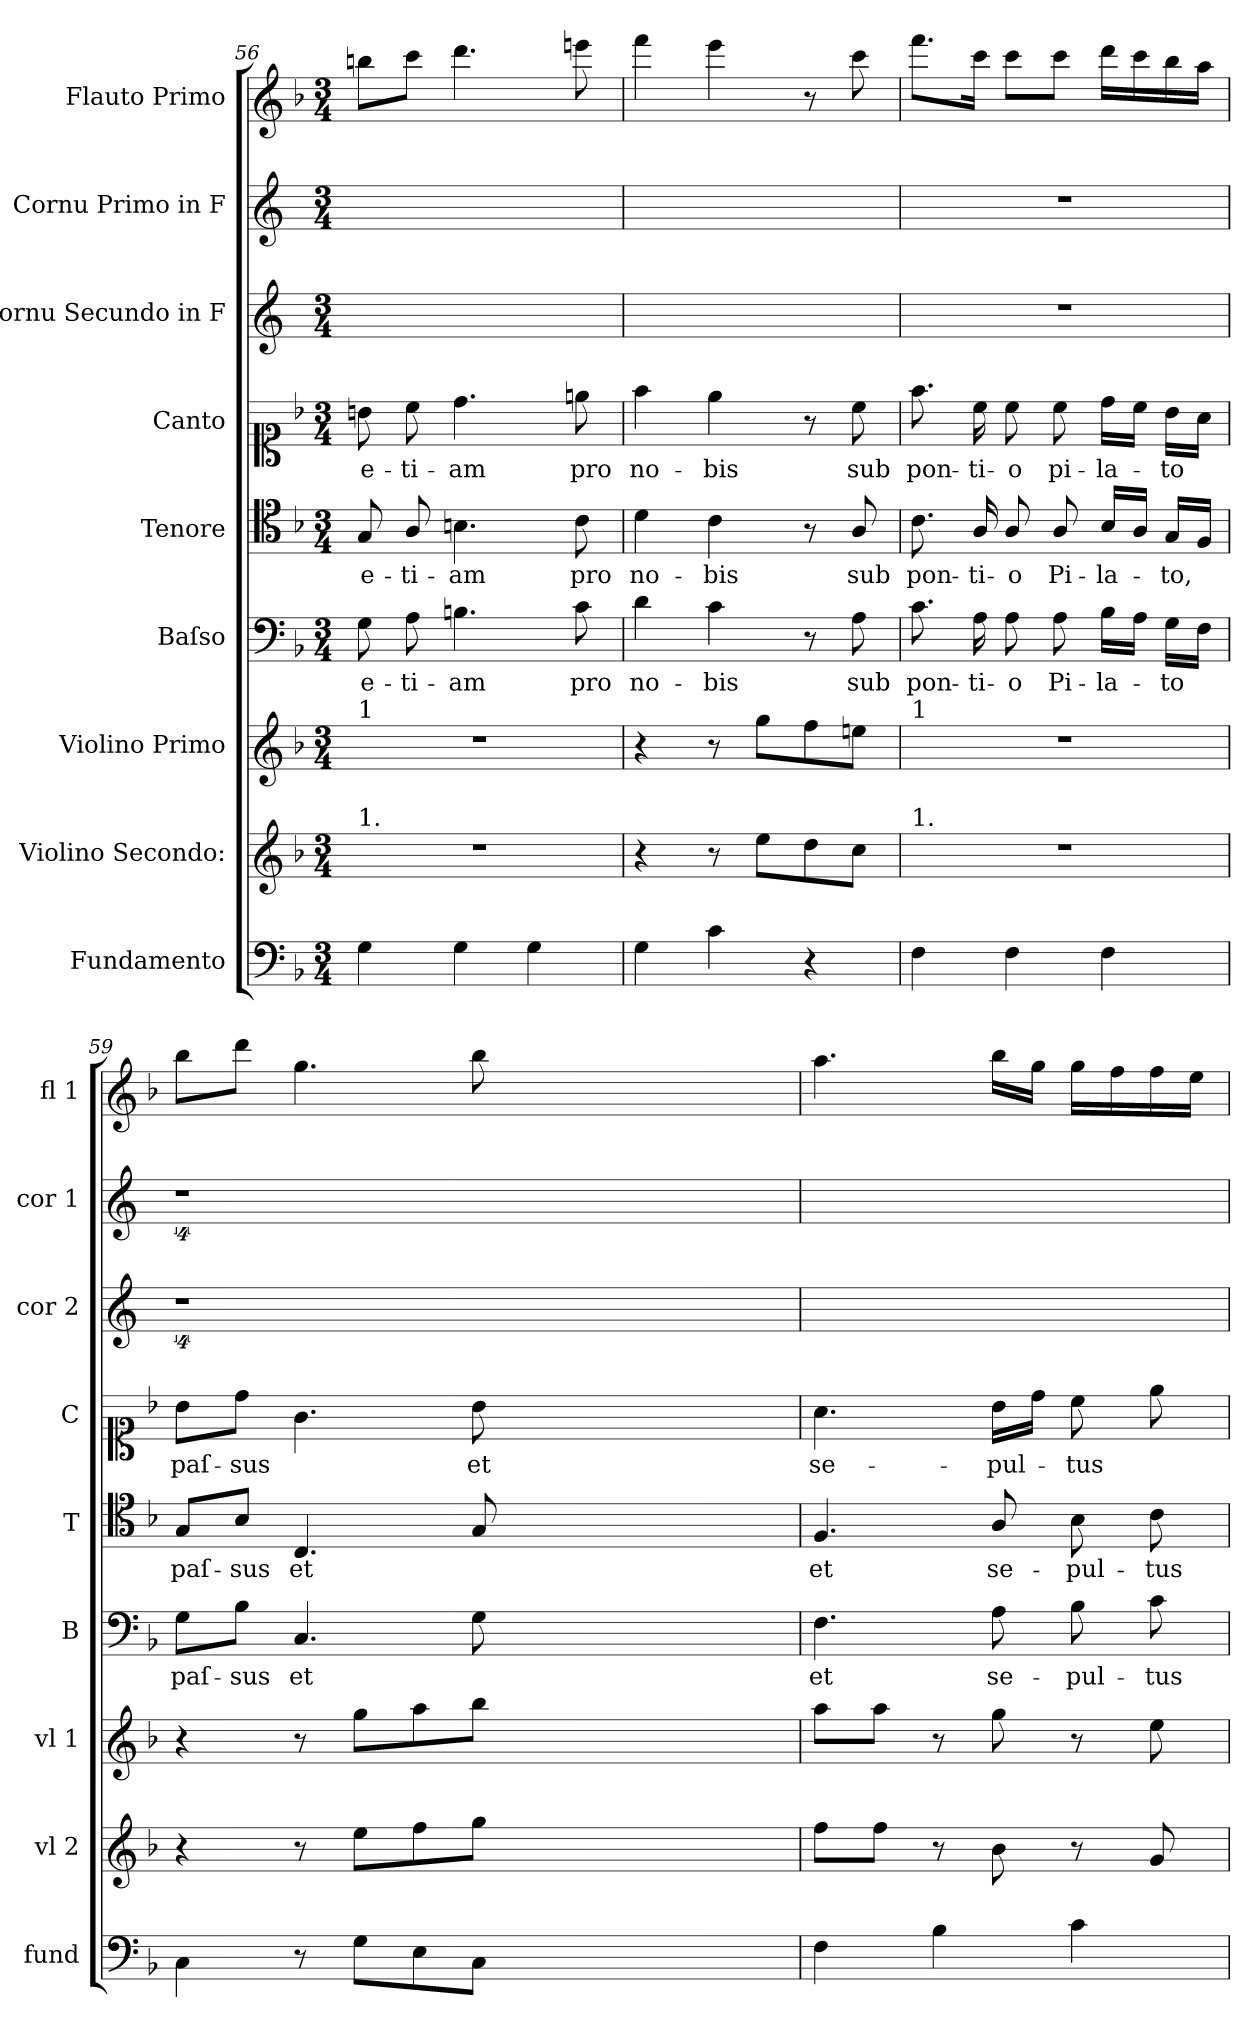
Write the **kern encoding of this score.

**kern	**kern	**kern	**kern	**text	**kern	**text	**kern	**text	**kern	**kern	**kern
*part9	*part8	*part7	*part6	*part6	*part5	*part5	*part4	*part4	*part3	*part2	*part1
*staff9	*staff8	*staff7	*staff6	*staff6	*staff5	*staff5	*staff4	*staff4	*staff3	*staff2	*staff1
*I"Fundamento	*I"Violino Secondo:	*I"Violino Primo	*I"Baſso	*	*I"Tenore	*	*I"Canto	*	*I"Cornu Secundo in F	*I"Cornu Primo in F	*I"Flauto Primo
*I'fund	*I'vl 2	*I'vl 1	*I'B	*	*I'T	*	*I'C	*	*I'cor 2	*I'cor 1	*I'fl 1
*clefF4	*clefG2	*clefG2	*clefF4	*	*clefC4	*	*clefC1	*	*clefG2	*clefG2	*clefG2
*	*	*	*	*	*	*	*	*	*ITrd4c7	*ITrd4c7	*
*k[b-]	*k[b-]	*k[b-]	*k[b-]	*	*k[b-]	*	*k[b-]	*	*k[b-]	*k[b-]	*k[b-]
*F:	*F:	*F:	*F:	*	*F:	*	*F:	*	*F:	*F:	*F:
*M3/4	*M3/4	*M3/4	*M3/4	*	*M3/4	*	*M3/4	*	*M3/4	*M3/4	*M3/4
=56	=56	=56	=56	=56	=56	=56	=56	=56	=56	=56	=56
!	!	!LO:TX:a:t=1	!	!	!	!	!	!	!	!	!
!	!LO:TX:a:t=1.	!	!	!	!	!	!	!	!	!	!
4G\	2.r	2.r	8G\	e-	8G/	e-	8bn\	e-	2.ryy	2.ryy	8bbn\L
.	.	.	8A\	-ti-	8A/	-ti-	8cc\	-ti-	.	.	8ccc\J
4G\	.	.	4.Bn\	-am	4.Bn\	-am	4.dd\	-am	.	.	4.ddd\
4G\	.	.	.	.	.	.	.	.	.	.	.
.	.	.	8c\	pro	8c\	pro	8een\	pro	.	.	8eeen\
=57	=57	=57	=57	=57	=57	=57	=57	=57	=57	=57	=57
4G\	4r	4r	4d\	no-	4d\	no-	4ff\	no-	2.ryy	2.ryy	4fff\
4c\	8r	8r	4c\	-bis	4c\	-bis	4ee\	-bis	.	.	4eee\
.	8ee\L	8gg\L	.	.	.	.	.	.	.	.	.
4r	8dd\	8ff\	8r	.	8r	.	8r	.	.	.	8r
.	8cc\J	8een\J	8A\	sub	8A/	sub	8cc\	sub	.	.	8ccc\
=58	=58	=58	=58	=58	=58	=58	=58	=58	=58	=58	=58
!	!	!LO:TX:a:t=1	!	!	!	!	!	!	!	!	!
!	!LO:TX:a:t=1.	!	!	!	!	!	!	!	!	!	!
4F\	2.r	2.r	8.c\	pon-	8.c\	pon-	8.ff\	pon-	2.r	2.r	8.fff\L
.	.	.	16A\	-ti-	16A/	-ti-	16cc\	-ti-	.	.	16ccc\Jk
4F\	.	.	8A\	-o	8A/	-o	8cc\	-o	.	.	8ccc\L
.	.	.	8A\	Pi-	8A/	Pi-	8cc\	pi-	.	.	8ccc\J
4F\	.	.	16B-\LL	-la-	16B-/LL	-la-	16dd\LL	-la-	.	.	16ddd\LL
.	.	.	16A\JJ	.	16A/JJ	.	16cc\JJ	.	.	.	16ccc\
.	.	.	16G\LL	-to	16G/LL	-to,	16b-\LL	-to	.	.	16bb-\
.	.	.	16F\JJ	.	16F/JJ	.	16a\JJ	.	.	.	16aa\JJ
=59	=59	=59	=59	=59	=59	=59	=59	=59	=59	=59	=59
4C\	4r	4r	8G\L	paſ-	8G/L	paſ-	8b-\L	paſ-	4%9r	4%9r	8bb-\L
.	.	.	8B-\J	-sus	8B-/J	-sus	8dd\J	-sus	.	.	8ddd\J
8r	8r	8r	4.C/	et	4.C/	et	4.g\	.	.	.	4.gg\
8G\L	8ee\L	8gg\L	.	.	.	.	.	.	.	.	.
8E\	8ff\	8aa\	.	.	.	.	.	.	.	.	.
8C\J	8gg\J	8bb-\J	8G\	.	8G/	.	8b-\	et	.	.	8bb-\
1.ryy	1.ryy	1.ryy	1.ryy	.	1.ryy	.	1.ryy	.	.	.	1.ryy
=60	=60	=60	=60	=60	=60	=60	=60	=60	=60	=60	=60
4F\	8ff\L	8aa\L	4.F\	et	4.F/	et	4.a\	se-	2.ryy	2.ryy	4.aa\
.	8ff\J	8aa\J	.	.	.	.	.	.	.	.	.
4B-\	8r	8r	.	.	.	.	.	.	.	.	.
.	8b-\	8gg\	8A\	se-	8A/	se-	16b-\LL	-pul-	.	.	16bb-\LL
.	.	.	.	.	.	.	16dd\JJ	.	.	.	16gg\JJ
4c\	8r	8r	8B-\	-pul-	8B-\	-pul-	8cc\	-tus	.	.	16gg\LL
.	.	.	.	.	.	.	.	.	.	.	16ff\
.	8g/	8ee\	8c\	-tus	8c\	-tus	8ee\	.	.	.	16ff\
.	.	.	.	.	.	.	.	.	.	.	16ee\JJ
=	=	=	=	=	=	=	=	=	=	=	=
*-	*-	*-	*-	*-	*-	*-	*-	*-	*-	*-	*-
